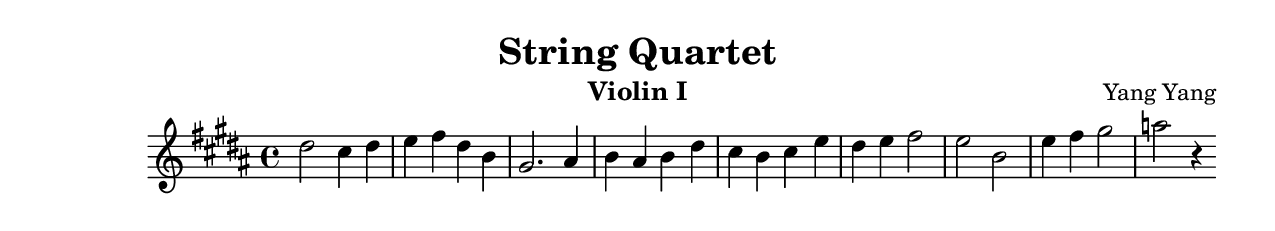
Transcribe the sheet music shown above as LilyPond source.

violina = \relative c'' { % was c'
	\override TupletNumber #'transparent = ##t
	%\key d \minor
	\override MultiMeasureRest #'expand-limit = 4
	\set Score.skipBars = ##t
%{	R1*4 | % theme I
	r4 d2 cis4 | r cis2 d4 | r d cis2 | c?4 bes a f' | d2 cis | d4 des c?2 | cis1 |
	R1*9 | % theme I-a
	% bridge
	d'2~ d8 cis cis d | e4 g f e | f8 cis cis d d4 ees~ | ees8 d d ees ees4 f~ |
	f8 bes, bes b b2~ | b8 b b c c4 d~ |
	d8 f, fis4~ fis8 g aes4~ | aes8 a bes4~ bes8 c des4~ |
	des8 d e4~ e8 f g4~ | g8 g aes4~ aes8 g g gis |
	gis4 a?2 g4~ | g f2 e4 |
	d e2 f4 | f g2 aes4 | aes g2 f4 | ees des2 c4 | % agitato
	b c d? ees | \times 2/3 {f8 f f} \times 2/3 {g g g}
	\times 2/3 {aes aes aes} \times 2/3 {b b b} |
	<c e,>4 r r2 | R1 | <c, e,>4 -"pizz." r r2 | <c e,>4 r r2 | R1 |

	a4 r c r | f, g a r | d r r cis | d r r2 | % theme II
	e4 r e r | f r r c | c r bes c |
	a r c r | d c <c f,> r | <d f,> r r <cis g> | <d f,> r r2 |
	<d gis,>4 r <d gis,> r | <c a> r r a | <b gis> r c b | a r c-"arco" d |
	e f d b | g2 a4 b | c b c e | d cis d e | e1 | R1*5 | r2 r4 bes |
	c bes c g' | g f a c | c bes2 a4 | g f2 e4 | f e f a | c r r2 |

	f,1 | e2 bes' | a8 g a c~ c bes c d | g, fis g bes~ bes a bes c | % closing
	f,4 e f g~ | g fis g a | a8 g a d fis, eis fis a | g fis g bes e,? dis e g |
	fis2 e8 dis e g | fis2 e8 dis e g | fis1 | g2. r4 | R1 | R \bar "||"

	R1*4 | % development
	\times 2/3 {c8 bes c} \times 2/3 {f a, g} \times 2/3 {a c f,} \times 2/3 {e f a} |
	\times 2/3 {c, bes c} \times 2/3 {f a, g} \times 2/3 {a c f,} \times 2/3 {e f g} |
	aes2 c | f g | aes g4 ees' | c1 |
	\times 2/3 {des8 c des} \times 2/3 {f aes, ges} \times 2/3 {aes des f,} \times 2/3 {ees f aes} |
	\times 2/3 {des,8 c des} \times 2/3 {f aes, ges} \times 2/3 {aes des f,} \times 2/3 {ees f ges} |
	aes4 ces2 bes4~ | bes bes'2 ces4 |
	\times 2/3 {cis8 b cis} \times 2/3 {fis ais, gis} \times 2/3 {ais cis fis,} \times 2/3 {eis fis gis} |
	ais4 r fis e |
%}
	\key b \major
	dis2 cis4 dis | e fis dis b | gis2. ais4 | b ais b dis | cis b cis e | dis e fis2 |
	e b | e4 fis gis2 | a r4
	
}


\header {
	title = "String Quartet"
	composer = "Yang Yang"
	instrument = "Violin I"
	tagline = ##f
}
\paper {
	#(set-paper-size "letter")
}

{
	\time 4/4
	\violina
}

\version "2.10.4"
